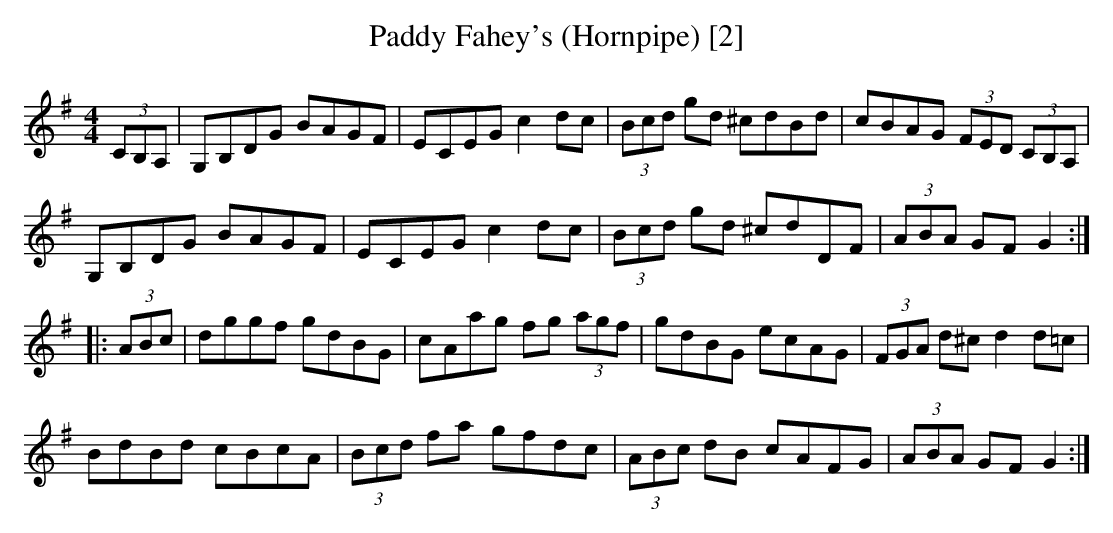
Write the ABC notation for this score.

X:1
T:Paddy Fahey's (Hornpipe) [2]
M:4/4
L:1/8
K:G
(3CB,A,|G,B,DG BAGF|ECEG c2dc|(3Bcd gd ^cdBd|cBAG (3FED (3CB,A,|
G,B,DG BAGF|ECEG c2dc|(3Bcd gd ^cdDF|(3ABA GFG2:|
|:(3ABc|dggf gdBG|cAag fg (3agf|gdBG ecAG|(3FGA d^c d2d=c|
BdBd cBcA|(3Bcd fa gfdc|(3ABc dB cAFG|(3ABA GF G2:|
